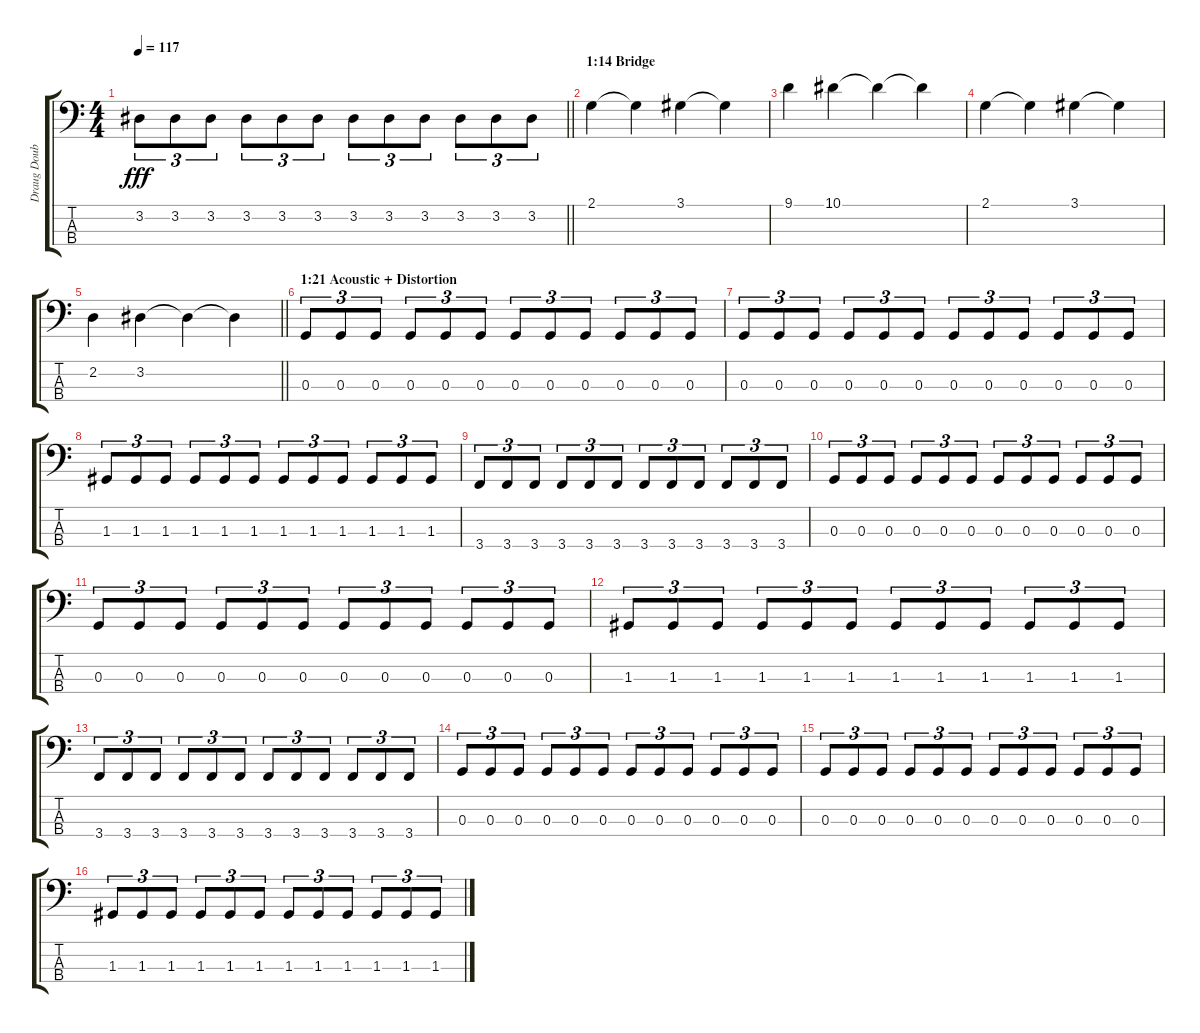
\track ("Draug Double" "Draug Doub") {instrument electricbassfinger}
\staff {score tabs}
\tuning (F2 C2 G1 D1) {hide}
\ts (4 4)
\tempo 117
\clef f4
\barLineRight lightlight
\ks c
3.2.8{tu (3 2) dy fff} 3.2.8{tu (3 2)} 3.2.8{tu (3 2)} 3.2.8{tu (3 2)} 3.2.8{tu (3 2)} 3.2.8{tu (3 2)} 3.2.8{tu (3 2)} 3.2.8{tu (3 2)} 3.2.8{tu (3 2)} 3.2.8{tu (3 2)} 3.2.8{tu (3 2)} 3.2.8{tu (3 2)} |
\section ("" "1:14 Bridge")
2.1.4 2.1{t}.4 3.1.4 3.1{t}.4 |
9.1.4 10.1.4 10.1{t}.4 10.1{t}.4 |
2.1.4 2.1{t}.4 3.1.4 3.1{t}.4 |
\barLineRight lightlight
2.2.4 3.2.4 3.2{t}.4 3.2{t}.4 |
\section ("" "1:21 Acoustic + Distortion")
0.3.8{tu (3 2)} 0.3.8{tu (3 2)} 0.3.8{tu (3 2)} 0.3.8{tu (3 2)} 0.3.8{tu (3 2)} 0.3.8{tu (3 2)} 0.3.8{tu (3 2)} 0.3.8{tu (3 2)} 0.3.8{tu (3 2)} 0.3.8{tu (3 2)} 0.3.8{tu (3 2)} 0.3.8{tu (3 2)} |
0.3.8{tu (3 2)} 0.3.8{tu (3 2)} 0.3.8{tu (3 2)} 0.3.8{tu (3 2)} 0.3.8{tu (3 2)} 0.3.8{tu (3 2)} 0.3.8{tu (3 2)} 0.3.8{tu (3 2)} 0.3.8{tu (3 2)} 0.3.8{tu (3 2)} 0.3.8{tu (3 2)} 0.3.8{tu (3 2)} |
1.3.8{tu (3 2)} 1.3.8{tu (3 2)} 1.3.8{tu (3 2)} 1.3.8{tu (3 2)} 1.3.8{tu (3 2)} 1.3.8{tu (3 2)} 1.3.8{tu (3 2)} 1.3.8{tu (3 2)} 1.3.8{tu (3 2)} 1.3.8{tu (3 2)} 1.3.8{tu (3 2)} 1.3.8{tu (3 2)} |
3.4.8{tu (3 2)} 3.4.8{tu (3 2)} 3.4.8{tu (3 2)} 3.4.8{tu (3 2)} 3.4.8{tu (3 2)} 3.4.8{tu (3 2)} 3.4.8{tu (3 2)} 3.4.8{tu (3 2)} 3.4.8{tu (3 2)} 3.4.8{tu (3 2)} 3.4.8{tu (3 2)} 3.4.8{tu (3 2)} |
0.3.8{tu (3 2)} 0.3.8{tu (3 2)} 0.3.8{tu (3 2)} 0.3.8{tu (3 2)} 0.3.8{tu (3 2)} 0.3.8{tu (3 2)} 0.3.8{tu (3 2)} 0.3.8{tu (3 2)} 0.3.8{tu (3 2)} 0.3.8{tu (3 2)} 0.3.8{tu (3 2)} 0.3.8{tu (3 2)} |
0.3.8{tu (3 2)} 0.3.8{tu (3 2)} 0.3.8{tu (3 2)} 0.3.8{tu (3 2)} 0.3.8{tu (3 2)} 0.3.8{tu (3 2)} 0.3.8{tu (3 2)} 0.3.8{tu (3 2)} 0.3.8{tu (3 2)} 0.3.8{tu (3 2)} 0.3.8{tu (3 2)} 0.3.8{tu (3 2)} |
1.3.8{tu (3 2)} 1.3.8{tu (3 2)} 1.3.8{tu (3 2)} 1.3.8{tu (3 2)} 1.3.8{tu (3 2)} 1.3.8{tu (3 2)} 1.3.8{tu (3 2)} 1.3.8{tu (3 2)} 1.3.8{tu (3 2)} 1.3.8{tu (3 2)} 1.3.8{tu (3 2)} 1.3.8{tu (3 2)} |
3.4.8{tu (3 2)} 3.4.8{tu (3 2)} 3.4.8{tu (3 2)} 3.4.8{tu (3 2)} 3.4.8{tu (3 2)} 3.4.8{tu (3 2)} 3.4.8{tu (3 2)} 3.4.8{tu (3 2)} 3.4.8{tu (3 2)} 3.4.8{tu (3 2)} 3.4.8{tu (3 2)} 3.4.8{tu (3 2)} |
0.3.8{tu (3 2)} 0.3.8{tu (3 2)} 0.3.8{tu (3 2)} 0.3.8{tu (3 2)} 0.3.8{tu (3 2)} 0.3.8{tu (3 2)} 0.3.8{tu (3 2)} 0.3.8{tu (3 2)} 0.3.8{tu (3 2)} 0.3.8{tu (3 2)} 0.3.8{tu (3 2)} 0.3.8{tu (3 2)} |
0.3.8{tu (3 2)} 0.3.8{tu (3 2)} 0.3.8{tu (3 2)} 0.3.8{tu (3 2)} 0.3.8{tu (3 2)} 0.3.8{tu (3 2)} 0.3.8{tu (3 2)} 0.3.8{tu (3 2)} 0.3.8{tu (3 2)} 0.3.8{tu (3 2)} 0.3.8{tu (3 2)} 0.3.8{tu (3 2)} |
1.3.8{tu (3 2)} 1.3.8{tu (3 2)} 1.3.8{tu (3 2)} 1.3.8{tu (3 2)} 1.3.8{tu (3 2)} 1.3.8{tu (3 2)} 1.3.8{tu (3 2)} 1.3.8{tu (3 2)} 1.3.8{tu (3 2)} 1.3.8{tu (3 2)} 1.3.8{tu (3 2)} 1.3.8{tu (3 2)}
